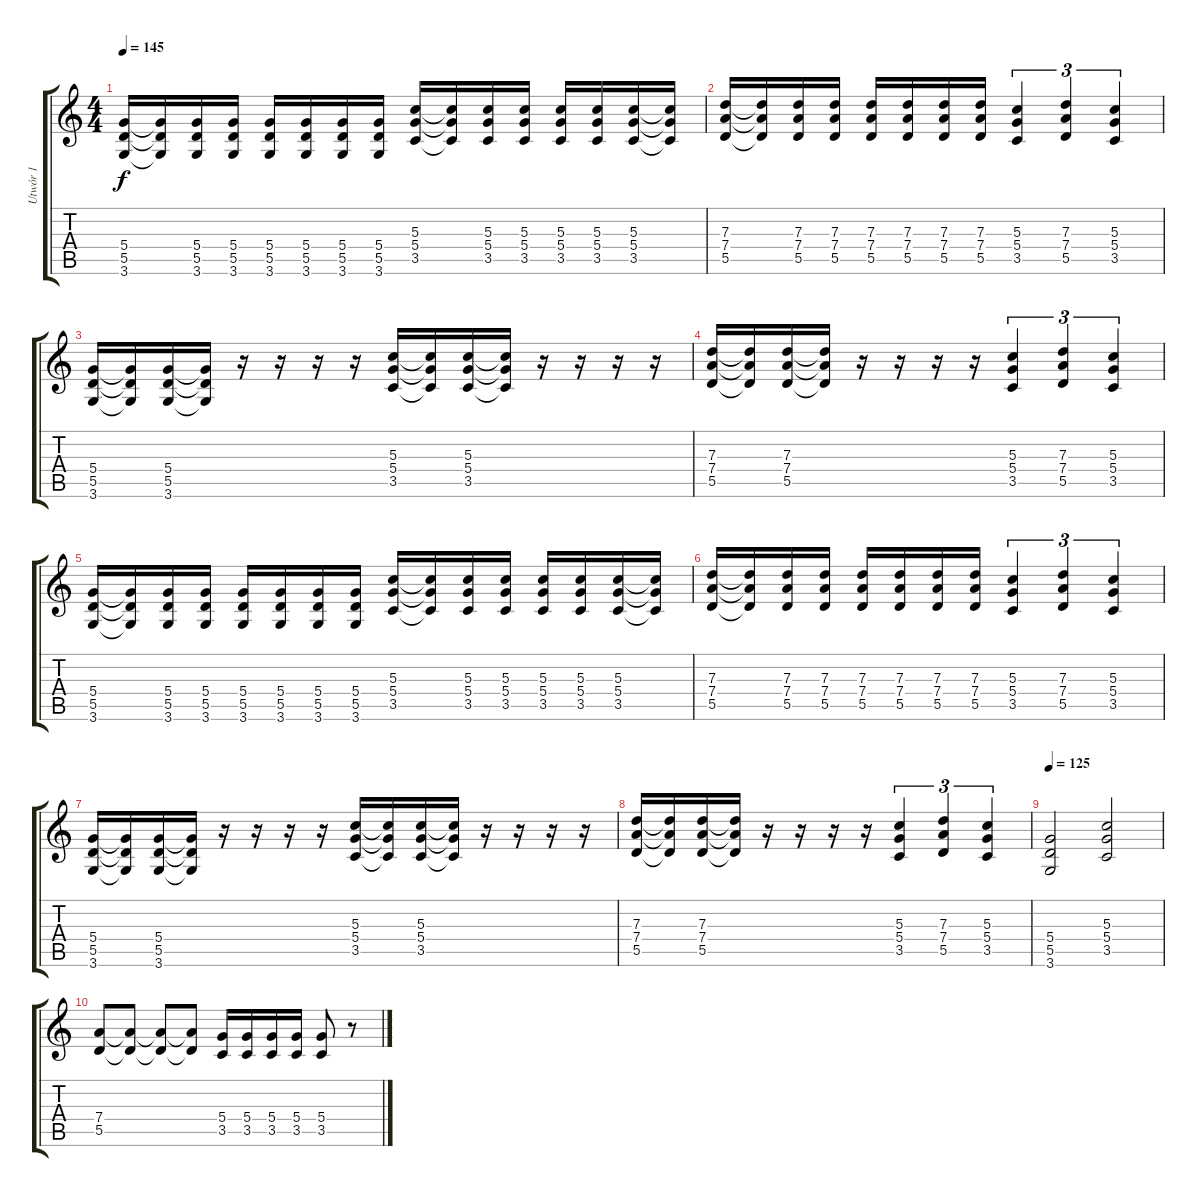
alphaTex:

\track ("Utwór 1" "Utwór 1") {instrument distortionguitar}
\staff {score tabs}
\tuning (E4 B3 G3 D3 A2 E2) {hide}
\ts (4 4)
\tempo 145
\clef g2
\ks c
(5.4 5.5 3.6).16{dy f} (5.4{t} 5.5{t} 3.6{t}).16 (5.4 5.5 3.6).16 (5.4 5.5 3.6).16 (5.4 5.5 3.6).16 (5.4 5.5 3.6).16 (5.4 5.5 3.6).16 (5.4 5.5 3.6).16 (5.3 5.4 3.5).16 (5.3{t} 5.4{t} 3.5{t}).16 (5.3 5.4 3.5).16 (5.3 5.4 3.5).16 (5.3 5.4 3.5).16 (5.3 5.4 3.5).16 (5.3 5.4 3.5).16 (5.3{t} 5.4{t} 3.5{t}).16 |
(7.3 7.4 5.5).16 (7.3{t} 7.4{t} 5.5{t}).16 (7.3 7.4 5.5).16 (7.3 7.4 5.5).16 (7.3 7.4 5.5).16 (7.3 7.4 5.5).16 (7.3 7.4 5.5).16 (7.3 7.4 5.5).16 (5.3 5.4 3.5).4{tu (3 2)} (7.3 7.4 5.5).4{tu (3 2)} (5.3 5.4 3.5).4{tu (3 2)} |
(5.4 5.5 3.6).16 (5.4{t} 5.5{t} 3.6{t}).16 (5.4 5.5 3.6).16 (5.4{t} 5.5{t} 3.6{t}).16 r.16 r.16 r.16 r.16 (5.3 5.4 3.5).16 (5.3{t} 5.4{t} 3.5{t}).16 (5.3 5.4 3.5).16 (5.3{t} 5.4{t} 3.5{t}).16 r.16 r.16 r.16 r.16 |
(7.3 7.4 5.5).16 (7.3{t} 7.4{t} 5.5{t}).16 (7.3 7.4 5.5).16 (7.3{t} 7.4{t} 5.5{t}).16 r.16 r.16 r.16 r.16 (5.3 5.4 3.5).4{tu (3 2)} (7.3 7.4 5.5).4{tu (3 2)} (5.3 5.4 3.5).4{tu (3 2)} |
(5.4 5.5 3.6).16 (5.4{t} 5.5{t} 3.6{t}).16 (5.4 5.5 3.6).16 (5.4 5.5 3.6).16 (5.4 5.5 3.6).16 (5.4 5.5 3.6).16 (5.4 5.5 3.6).16 (5.4 5.5 3.6).16 (5.3 5.4 3.5).16 (5.3{t} 5.4{t} 3.5{t}).16 (5.3 5.4 3.5).16 (5.3 5.4 3.5).16 (5.3 5.4 3.5).16 (5.3 5.4 3.5).16 (5.3 5.4 3.5).16 (5.3{t} 5.4{t} 3.5{t}).16 |
(7.3 7.4 5.5).16 (7.3{t} 7.4{t} 5.5{t}).16 (7.3 7.4 5.5).16 (7.3 7.4 5.5).16 (7.3 7.4 5.5).16 (7.3 7.4 5.5).16 (7.3 7.4 5.5).16 (7.3 7.4 5.5).16 (5.3 5.4 3.5).4{tu (3 2)} (7.3 7.4 5.5).4{tu (3 2)} (5.3 5.4 3.5).4{tu (3 2)} |
(5.4 5.5 3.6).16 (5.4{t} 5.5{t} 3.6{t}).16 (5.4 5.5 3.6).16 (5.4{t} 5.5{t} 3.6{t}).16 r.16 r.16 r.16 r.16 (5.3 5.4 3.5).16 (5.3{t} 5.4{t} 3.5{t}).16 (5.3 5.4 3.5).16 (5.3{t} 5.4{t} 3.5{t}).16 r.16 r.16 r.16 r.16 |
(7.3 7.4 5.5).16 (7.3{t} 7.4{t} 5.5{t}).16 (7.3 7.4 5.5).16 (7.3{t} 7.4{t} 5.5{t}).16 r.16 r.16 r.16 r.16 (5.3 5.4 3.5).4{tu (3 2)} (7.3 7.4 5.5).4{tu (3 2)} (5.3 5.4 3.5).4{tu (3 2)} |
\tempo 125
(5.4 5.5 3.6).2 (5.3 5.4 3.5).2 |
(7.4 5.5).8 (7.4{t} 5.5{t}).8 (7.4{t} 5.5{t}).8 (7.4{t} 5.5{t}).8 (5.4 3.5).16 (5.4 3.5).16 (5.4 3.5).16 (5.4 3.5).16 (5.4 3.5).8 r.8
